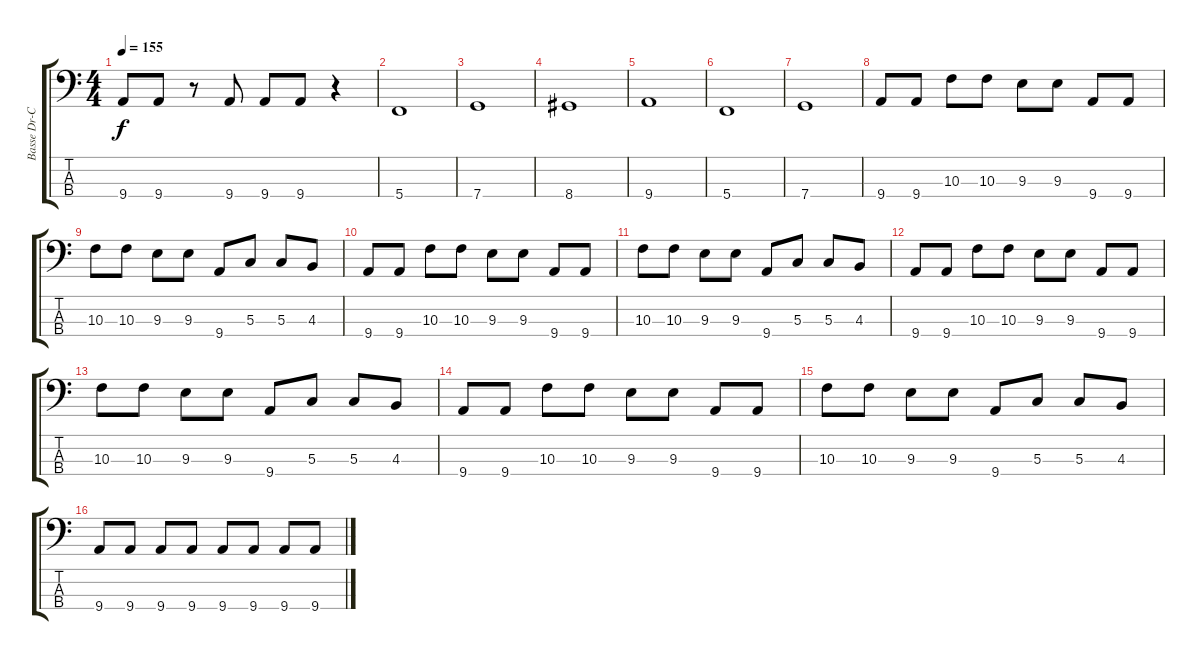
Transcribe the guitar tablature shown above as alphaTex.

\track ("Basse Dr-C" "Basse Dr-C") {instrument electricbassfinger}
\staff {score tabs}
\tuning (F2 C2 G1 C1) {hide}
\ts (4 4)
\tempo 155
\clef f4
\ks c
9.4.8{dy f} 9.4.8 r.8 9.4.8 9.4.8 9.4.8 r.4 |
5.4.1 |
7.4.1 |
8.4.1 |
9.4.1 |
5.4.1 |
7.4.1 |
9.4.8 9.4.8 10.3.8 10.3.8 9.3.8 9.3.8 9.4.8 9.4.8 |
10.3.8 10.3.8 9.3.8 9.3.8 9.4.8 5.3.8 5.3.8 4.3.8 |
9.4.8 9.4.8 10.3.8 10.3.8 9.3.8 9.3.8 9.4.8 9.4.8 |
10.3.8 10.3.8 9.3.8 9.3.8 9.4.8 5.3.8 5.3.8 4.3.8 |
9.4.8 9.4.8 10.3.8 10.3.8 9.3.8 9.3.8 9.4.8 9.4.8 |
10.3.8 10.3.8 9.3.8 9.3.8 9.4.8 5.3.8 5.3.8 4.3.8 |
9.4.8 9.4.8 10.3.8 10.3.8 9.3.8 9.3.8 9.4.8 9.4.8 |
10.3.8 10.3.8 9.3.8 9.3.8 9.4.8 5.3.8 5.3.8 4.3.8 |
9.4.8 9.4.8 9.4.8 9.4.8 9.4.8 9.4.8 9.4.8 9.4.8
